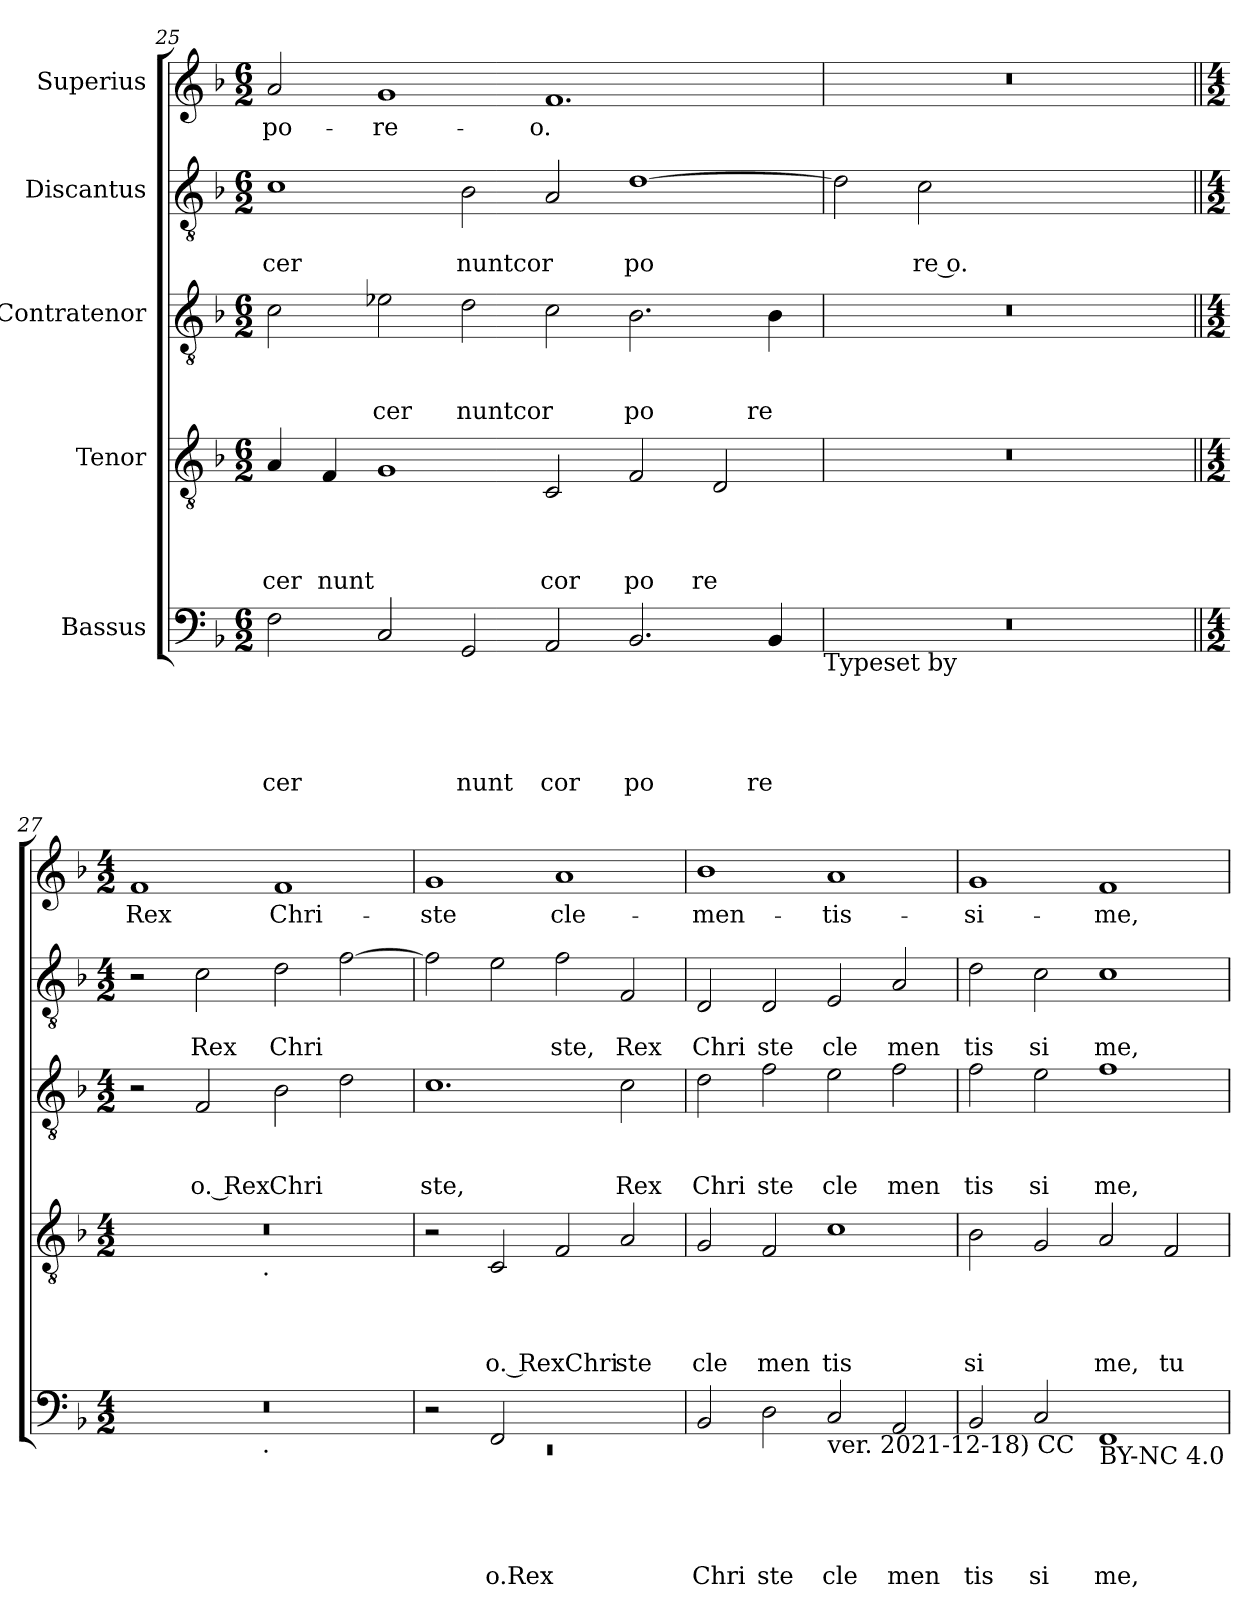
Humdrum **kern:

**kern	**text	**text	**text	**text	**text	**kern	**text	**text	**text	**text	**kern	**text	**text	**text	**kern	**text	**text	**kern	**text
*part5	*part5	*part5	*part5	*part5	*part5	*part4	*part4	*part4	*part4	*part4	*part3	*part3	*part3	*part3	*part2	*part2	*part2	*part1	*part1
*staff5	*staff5	*staff5	*staff5	*staff5	*staff5	*staff4	*staff4	*staff4	*staff4	*staff4	*staff3	*staff3	*staff3	*staff3	*staff2	*staff2	*staff2	*staff1	*staff1
*I"Bassus	*	*	*	*	*	*I"Tenor	*	*	*	*	*I"Contratenor	*	*	*	*I"Discantus	*	*	*I"Superius	*
!!LO:LB:g=z
*clefF4	*	*	*	*	*	*clefGv2	*	*	*	*	*clefGv2	*	*	*	*clefGv2	*	*	*clefG2	*
*k[b-]	*	*	*	*	*	*k[b-]	*	*	*	*	*k[b-]	*	*	*	*k[b-]	*	*	*k[b-]	*
*F:	*	*	*	*	*	*F:	*	*	*	*	*F:	*	*	*	*F:	*	*	*F:	*
*M6/2	*	*	*	*	*	*M6/2	*	*	*	*	*M6/2	*	*	*	*M6/2	*	*	*M6/2	*
=25	=25	=25	=25	=25	=25	=25	=25	=25	=25	=25	=25	=25	=25	=25	=25	=25	=25	=25	=25
!	!	!	!	!	!LO:LY:b	!	!	!	!	!LO:LY:b	!	!	!	!	!	!	!LO:LY:b	!	!LO:LY:b
2F\	.	.	.	.	cer	4A/	.	.	.	cer	2c\	.	.	.	1c	.	cer	2a/	-po-
!	!	!	!	!	!	!	!	!	!	!LO:LY:b	!	!	!	!	!	!	!	!	!
.	.	.	.	.	.	4F/	.	.	.	nunt	.	.	.	.	.	.	.	.	.
!	!	!	!	!	!	!	!	!	!	!	!	!	!	!LO:LY:b	!	!	!	!	!LO:LY:b
2C/	.	.	.	.	.	1G	.	.	.	.	2e-X\	.	.	cer	.	.	.	1g	-re-
!	!	!	!	!	!LO:LY:b	!	!	!	!	!	!	!	!	!LO:LY:b	!	!	!LO:LY:b	!	!
2GG/	.	.	.	.	nunt	.	.	.	.	.	2d\	.	.	nuntcor	2B-\	.	nuntcor	.	.
!	!	!	!	!	!LO:LY:b	!	!	!	!	!LO:LY:b	!	!	!	!	!	!	!	!	!LO:LY:b
2AA/	.	.	.	.	cor	2C/	.	.	.	cor	2c\	.	.	.	2A/	.	.	1.f	-o.
!	!	!	!	!	!LO:LY:b	!	!	!	!	!LO:LY:b	!	!	!	!LO:LY:b	!	!	!LO:LY:b	!	!
2.BB-/	.	.	.	.	po	2F/	.	.	.	po	2.B-\	.	.	po	[>1d	.	po	.	.
!	!	!	!	!	!	!	!	!	!	!LO:LY:b	!	!	!	!	!	!	!	!	!
.	.	.	.	.	.	2D/	.	.	.	re	.	.	.	.	.	.	.	.	.
!	!	!	!	!	!LO:LY:b	!	!	!	!	!	!	!	!	!LO:LY:b	!	!	!	!	!
4BB-/	.	.	.	.	re	.	.	.	.	.	4B-\	.	.	re	.	.	.	.	.
!LO:TX:b:t=Typeset by	!	!	!	!	!	!	!	!	!	!	!	!	!	!	!	!	!	!	!
=26	=26	=26	=26	=26	=26	=26	=26	=26	=26	=26	=26	=26	=26	=26	=26	=26	=26	=26	=26
0.r	.	.	.	.	.	0.r	.	.	.	.	0.r	.	.	.	2d\]	.	.	0.r	.
!	!	!	!	!	!	!	!	!	!	!	!	!	!	!	!	!	!LO:LY:b	!	!
.	.	.	.	.	.	.	.	.	.	.	.	.	.	.	2c\	.	re o.	.	.
.	.	.	.	.	.	.	.	.	.	.	.	.	.	.	0ryy	.	.	.	.
=27||	=27||	=27||	=27||	=27||	=27||	=27||	=27||	=27||	=27||	=27||	=27||	=27||	=27||	=27||	=27||	=27||	=27||	=27||	=27||
*M4/2	*	*	*	*	*	*M4/2	*	*	*	*	*M4/2	*	*	*	*M4/2	*	*	*M4/2	*
!LO:TX:b:t=Allen Garvin (aurvondel@gmail.com) (orig. 2021-12-18 /	!	!	!	!	!	!	!	!	!	!	!	!	!	!	!	!	!	!	!
!	!	!	!	!	!	!	!	!	!	!	!	!	!	!	!	!	!	!	!LO:LY:b
*^	*	*	*	*	*	*^	*	*	*	*	*	*	*	*	*	*	*	*	*
0r	2ryy	.	.	.	.	.	0r	2ryy	.	.	.	.	2r	.	.	.	2r	.	.	1f	Rex
!	!	!	!	!	!	!	!	!	!	!	!	!	!	!	!	!LO:LY:b:rj	!	!	!LO:LY:b	!	!
.	4...ryy	.	.	.	.	.	.	4...ryy	.	.	.	.	2F/	.	.	o. Rex	2c\	.	Rex	.	.
!	!	!	!	!	!	!	!	!LO:TX:b:t=.	!	!	!	!	!	!	!	!	!	!	!	!	!
!	!LO:TX:b:t=.	!	!	!	!	!	!	!	!	!	!	!	!	!	!	!	!	!	!	!	!
.	1ryy	.	.	.	.	.	.	1ryy	.	.	.	.	.	.	.	.	.	.	.	.	.
!	!	!	!	!	!	!	!	!	!	!	!	!	!	!	!	!LO:LY:b	!	!	!LO:LY:b	!	!LO:LY:b
.	.	.	.	.	.	.	.	.	.	.	.	.	2B-\	.	.	Chri	2d\	.	Chri	1f	Chri-
.	.	.	.	.	.	.	.	.	.	.	.	.	2d\	.	.	.	[>2f\	.	.	.	.
.	32ryy	.	.	.	.	.	.	32ryy	.	.	.	.	.	.	.	.	.	.	.	.	.
=28	=28	=28	=28	=28	=28	=28	=28	=28	=28	=28	=28	=28	=28	=28	=28	=28	=28	=28	=28	=28	=28
!	!LO:N:vis=1	!	!	!	!	!	!	!	!	!	!	!	!	!	!	!LO:LY:b	!	!	!	!	!LO:LY:b
*	*^	*	*	*	*	*	*v	*v	*	*	*	*	*	*	*	*	*	*	*	*	*
0ryy	0rEE	2r	.	.	.	.	.	2r	.	.	.	.	1.c	.	.	ste,	2f\]	.	.	1g	-ste
!	!	!	!	!	!	!	!LO:LY:b:rj	!	!	!	!	!LO:LY:b:rj	!	!	!	!	!	!	!	!	!
.	.	2FF/	.	.	.	.	o.Rex	2C/	.	.	.	o. RexChri	.	.	.	.	2e\	.	.	.	.
!	!	!	!	!	!	!	!	!	!	!	!	!	!	!	!	!	!	!	!LO:LY:b	!	!LO:LY:b
.	.	1ryy	.	.	.	.	.	2F/	.	.	.	.	.	.	.	.	2f\	.	ste,	1a	cle-
!	!	!	!	!	!	!	!	!	!	!	!	!LO:LY:b	!	!	!	!LO:LY:b	!	!	!LO:LY:b	!	!
.	.	.	.	.	.	.	.	2A/	.	.	.	ste	2c\	.	.	Rex	2F/	.	Rex	.	.
*v	*v	*v	*	*	*	*	*	*	*	*	*	*	*	*	*	*	*	*	*	*	*
=29	=29	=29	=29	=29	=29	=29	=29	=29	=29	=29	=29	=29	=29	=29	=29	=29	=29	=29	=29
!	!	!	!	!	!LO:LY:b	!	!	!	!	!LO:LY:b	!	!	!	!LO:LY:b	!	!	!LO:LY:b	!	!LO:LY:b
2BB-/	.	.	.	.	Chri	2G/	.	.	.	cle	2d\	.	.	Chri	2D/	.	Chri	1b-	-men-
!	!	!	!	!	!LO:LY:b	!	!	!	!	!LO:LY:b	!	!	!	!LO:LY:b	!	!	!LO:LY:b	!	!
2D\	.	.	.	.	ste	2F/	.	.	.	men	2f\	.	.	ste	2D/	.	ste	.	.
!LO:TX:b:t=ver. 2021-12-18) CC	!	!	!	!	!	!	!	!	!	!	!	!	!	!	!	!	!	!	!
!	!	!	!	!	!LO:LY:b	!	!	!	!	!LO:LY:b	!	!	!	!LO:LY:b	!	!	!LO:LY:b	!	!LO:LY:b
2C/	.	.	.	.	cle	1c	.	.	.	tis	2e\	.	.	cle	2E/	.	cle	1a	-tis-
!	!	!	!	!	!LO:LY:b	!	!	!	!	!	!	!	!	!LO:LY:b	!	!	!LO:LY:b	!	!
2AA/	.	.	.	.	men	.	.	.	.	.	2f\	.	.	men	2A/	.	men	.	.
=30	=30	=30	=30	=30	=30	=30	=30	=30	=30	=30	=30	=30	=30	=30	=30	=30	=30	=30	=30
!	!	!	!	!	!LO:LY:b	!	!	!	!	!LO:LY:b	!	!	!	!LO:LY:b	!	!	!LO:LY:b	!	!LO:LY:b
2BB-/	.	.	.	.	tis	2B-\	.	.	.	si	2f\	.	.	tis	2d\	.	tis	1g	-si-
!	!	!	!	!	!LO:LY:b	!	!	!	!	!	!	!	!	!LO:LY:b	!	!	!LO:LY:b	!	!
2C/	.	.	.	.	si	2G/	.	.	.	.	2e\	.	.	si	2c\	.	si	.	.
!LO:TX:b:t=BY-NC 4.0	!	!	!	!	!	!	!	!	!	!	!	!	!	!	!	!	!	!	!
!	!	!	!	!	!LO:LY:b	!	!	!	!	!LO:LY:b	!	!	!	!LO:LY:b	!	!	!LO:LY:b	!	!LO:LY:b
1FF	.	.	.	.	me,	2A/	.	.	.	me,	1f	.	.	me,	1c	.	me,	1f	-me,
!	!	!	!	!	!	!	!	!	!	!LO:LY:b	!	!	!	!	!	!	!	!	!
.	.	.	.	.	.	2F/	.	.	.	tu	.	.	.	.	.	.	.	.	.
=	=	=	=	=	=	=	=	=	=	=	=	=	=	=	=	=	=	=	=
*-	*-	*-	*-	*-	*-	*-	*-	*-	*-	*-	*-	*-	*-	*-	*-	*-	*-	*-	*-
